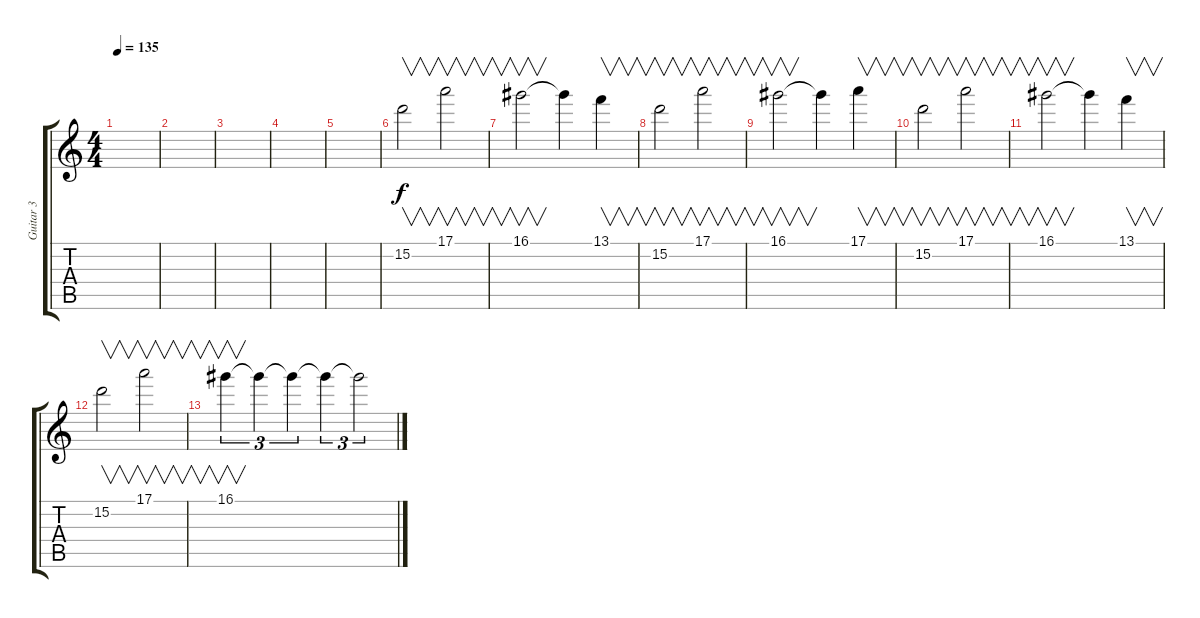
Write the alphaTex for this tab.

\track ("Guitar 3" "Guitar 3") {instrument distortionguitar}
\staff {score tabs}
\tuning (E4 B3 G3 D3 A2 D2) {hide}
\ts (4 4)
\tempo 135
\clef g2
\ks c
|
|
|
|
|
15.2.2{v balance 8} 17.1.2{v} |
16.1.2{v} 16.1{t}.4 13.1.4{v} |
15.2.2{v balance 8} 17.1.2{v} |
16.1.2{v} 16.1{t}.4 17.1.4{v} |
15.2.2{v balance 8} 17.1.2{v} |
16.1.2{v} 16.1{t}.4 13.1.4{v} |
15.2.2{v balance 8} 17.1.2{v} |
16.1.4{v tu (3 2)} 16.1{t}.4{tu (3 2)} 16.1{t}.4{tu (3 2)} 16.1{t}.4{tu (3 2)} 16.1{t}.2{tu (3 2)}
